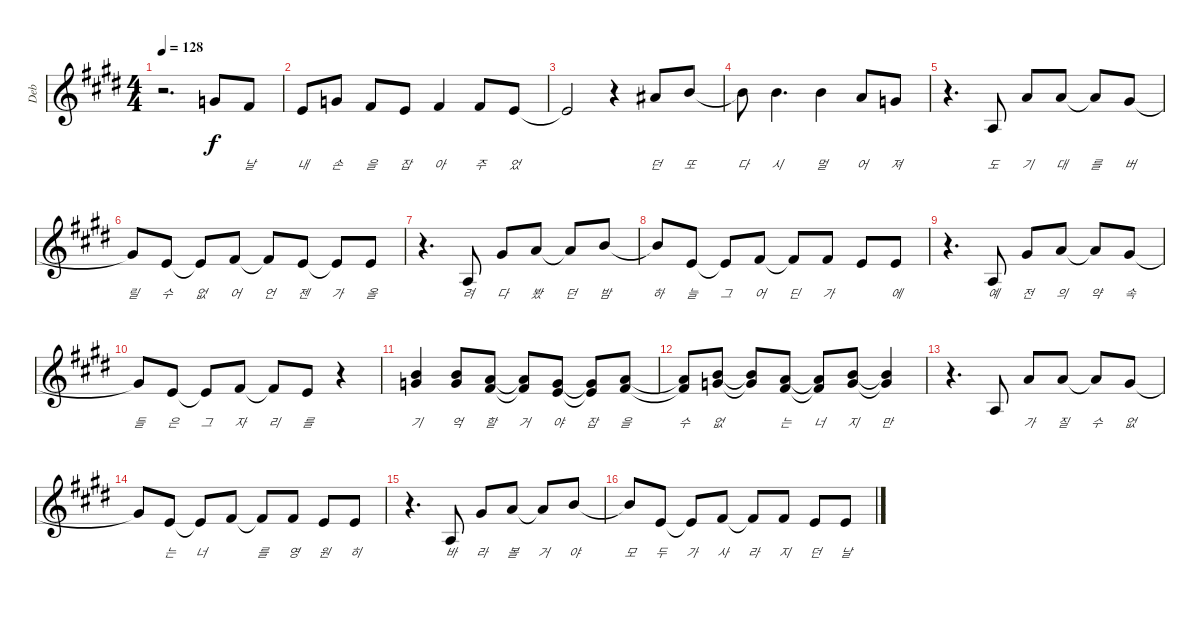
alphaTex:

\track ("Deb" "Deb") {instrument panflute}
\staff {score}
\tuning (E5 B4 G4 D4 A3 E3) {hide}
\ts (4 4)
\tempo 128
\clef g2
\ks c#minor
r.2{d dy f} 0.3.8{lyrics (0 "") lyrics (1 "") lyrics (2 "") lyrics (3 "") lyrics (4 "")} 4.4.8{lyrics (0 "날") lyrics (1 "") lyrics (2 "") lyrics (3 "") lyrics (4 "")} |
2.4.8{lyrics (0 "내") lyrics (1 "") lyrics (2 "") lyrics (3 "") lyrics (4 "")} 0.3.8{lyrics (0 "손") lyrics (1 "") lyrics (2 "") lyrics (3 "") lyrics (4 "")} 4.4.8{lyrics (0 "을") lyrics (1 "") lyrics (2 "") lyrics (3 "") lyrics (4 "")} 2.4.8{lyrics (0 "잡") lyrics (1 "") lyrics (2 "") lyrics (3 "") lyrics (4 "")} 4.4.4{lyrics (0 "아") lyrics (1 "") lyrics (2 "") lyrics (3 "") lyrics (4 "")} 4.4.8{lyrics (0 "주") lyrics (1 "") lyrics (2 "") lyrics (3 "") lyrics (4 "")} 2.4.8{lyrics (0 "었") lyrics (1 "") lyrics (2 "") lyrics (3 "") lyrics (4 "")} |
2.4{t}.2{lyrics (0 "") lyrics (1 "") lyrics (2 "") lyrics (3 "") lyrics (4 "")} r.4 3.3.8{lyrics (0 "던") lyrics (1 "") lyrics (2 "") lyrics (3 "") lyrics (4 "")} 0.2.8{lyrics (0 "또") lyrics (1 "") lyrics (2 "") lyrics (3 "") lyrics (4 "")} |
0.2{t}.8{lyrics (0 "다") lyrics (1 "") lyrics (2 "") lyrics (3 "") lyrics (4 "")} 0.2.4{d lyrics (0 "시") lyrics (1 "") lyrics (2 "") lyrics (3 "") lyrics (4 "")} 0.2.4{lyrics (0 "멀") lyrics (1 "") lyrics (2 "") lyrics (3 "") lyrics (4 "")} 2.3.8{lyrics (0 "어") lyrics (1 "") lyrics (2 "") lyrics (3 "") lyrics (4 "")} 0.3.8{lyrics (0 "져") lyrics (1 "") lyrics (2 "") lyrics (3 "") lyrics (4 "")} |
r.4{d} 0.5.8{lyrics (0 "도") lyrics (1 "") lyrics (2 "") lyrics (3 "") lyrics (4 "")} 2.3.8{lyrics (0 "기") lyrics (1 "") lyrics (2 "") lyrics (3 "") lyrics (4 "")} 2.3.8{lyrics (0 "대") lyrics (1 "") lyrics (2 "") lyrics (3 "") lyrics (4 "")} 2.3{t}.8{lyrics (0 "를") lyrics (1 "") lyrics (2 "") lyrics (3 "") lyrics (4 "")} 1.3.8{lyrics (0 "버") lyrics (1 "") lyrics (2 "") lyrics (3 "") lyrics (4 "")} |
1.3{t}.8{lyrics (0 "릴") lyrics (1 "") lyrics (2 "") lyrics (3 "") lyrics (4 "")} 2.4.8{lyrics (0 "수") lyrics (1 "") lyrics (2 "") lyrics (3 "") lyrics (4 "")} 2.4{t}.8{lyrics (0 "없") lyrics (1 "") lyrics (2 "") lyrics (3 "") lyrics (4 "")} 4.4.8{lyrics (0 "어") lyrics (1 "") lyrics (2 "") lyrics (3 "") lyrics (4 "")} 4.4{t}.8{lyrics (0 "언") lyrics (1 "") lyrics (2 "") lyrics (3 "") lyrics (4 "")} 2.4.8{lyrics (0 "젠") lyrics (1 "") lyrics (2 "") lyrics (3 "") lyrics (4 "")} 2.4{t}.8{lyrics (0 "가") lyrics (1 "") lyrics (2 "") lyrics (3 "") lyrics (4 "")} 2.4.8{lyrics (0 "올") lyrics (1 "") lyrics (2 "") lyrics (3 "") lyrics (4 "")} |
r.4{d} 0.5.8{lyrics (0 "려") lyrics (1 "") lyrics (2 "") lyrics (3 "") lyrics (4 "")} 1.3.8{lyrics (0 "다") lyrics (1 "") lyrics (2 "") lyrics (3 "") lyrics (4 "")} 2.3.8{lyrics (0 "봤") lyrics (1 "") lyrics (2 "") lyrics (3 "") lyrics (4 "")} 2.3{t}.8{lyrics (0 "던") lyrics (1 "") lyrics (2 "") lyrics (3 "") lyrics (4 "")} 0.2.8{lyrics (0 "밤") lyrics (1 "") lyrics (2 "") lyrics (3 "") lyrics (4 "")} |
0.2{t}.8{lyrics (0 "하") lyrics (1 "") lyrics (2 "") lyrics (3 "") lyrics (4 "")} 2.4.8{lyrics (0 "늘") lyrics (1 "") lyrics (2 "") lyrics (3 "") lyrics (4 "")} 2.4{t}.8{lyrics (0 "그") lyrics (1 "") lyrics (2 "") lyrics (3 "") lyrics (4 "")} 4.4.8{lyrics (0 "어") lyrics (1 "") lyrics (2 "") lyrics (3 "") lyrics (4 "")} 4.4{t}.8{lyrics (0 "딘") lyrics (1 "") lyrics (2 "") lyrics (3 "") lyrics (4 "")} 4.4.8{lyrics (0 "가") lyrics (1 "") lyrics (2 "") lyrics (3 "") lyrics (4 "")} 2.4.8{lyrics (0 "") lyrics (1 "") lyrics (2 "") lyrics (3 "") lyrics (4 "")} 2.4.8{lyrics (0 "에") lyrics (1 "") lyrics (2 "") lyrics (3 "") lyrics (4 "")} |
r.4{d} 0.5.8{lyrics (0 "예") lyrics (1 "") lyrics (2 "") lyrics (3 "") lyrics (4 "")} 1.3.8{lyrics (0 "전") lyrics (1 "") lyrics (2 "") lyrics (3 "") lyrics (4 "")} 2.3.8{lyrics (0 "의") lyrics (1 "") lyrics (2 "") lyrics (3 "") lyrics (4 "")} 2.3{t}.8{lyrics (0 "약") lyrics (1 "") lyrics (2 "") lyrics (3 "") lyrics (4 "")} 1.3.8{lyrics (0 "속") lyrics (1 "") lyrics (2 "") lyrics (3 "") lyrics (4 "")} |
1.3{t}.8{lyrics (0 "들") lyrics (1 "") lyrics (2 "") lyrics (3 "") lyrics (4 "")} 2.4.8{lyrics (0 "은") lyrics (1 "") lyrics (2 "") lyrics (3 "") lyrics (4 "")} 2.4{t}.8{lyrics (0 "그") lyrics (1 "") lyrics (2 "") lyrics (3 "") lyrics (4 "")} 4.4.8{lyrics (0 "자") lyrics (1 "") lyrics (2 "") lyrics (3 "") lyrics (4 "")} 4.4{t}.8{lyrics (0 "리") lyrics (1 "") lyrics (2 "") lyrics (3 "") lyrics (4 "")} 2.4.8{lyrics (0 "를") lyrics (1 "") lyrics (2 "") lyrics (3 "") lyrics (4 "")} r.4 |
(0.2 0.3).4{lyrics (0 "기") lyrics (1 "") lyrics (2 "") lyrics (3 "") lyrics (4 "")} (0.2 0.3).8{lyrics (0 "억") lyrics (1 "") lyrics (2 "") lyrics (3 "") lyrics (4 "")} (2.3 4.4).8{lyrics (0 "할") lyrics (1 "") lyrics (2 "") lyrics (3 "") lyrics (4 "")} (2.3{t} 4.4{t}).8{lyrics (0 "거") lyrics (1 "") lyrics (2 "") lyrics (3 "") lyrics (4 "")} (0.3 2.4).8{lyrics (0 "야") lyrics (1 "") lyrics (2 "") lyrics (3 "") lyrics (4 "")} (0.3{t} 2.4{t}).8{lyrics (0 "잡") lyrics (1 "") lyrics (2 "") lyrics (3 "") lyrics (4 "")} (2.3 4.4).8{lyrics (0 "을") lyrics (1 "") lyrics (2 "") lyrics (3 "") lyrics (4 "")} |
(2.3{t} 4.4{t}).8{lyrics (0 "수") lyrics (1 "") lyrics (2 "") lyrics (3 "") lyrics (4 "")} (0.2 0.3).8{lyrics (0 "없") lyrics (1 "") lyrics (2 "") lyrics (3 "") lyrics (4 "")} (0.2{t} 0.3{t}).8{lyrics (0 "") lyrics (1 "") lyrics (2 "") lyrics (3 "") lyrics (4 "")} (4.4 12.5).8{lyrics (0 "는") lyrics (1 "") lyrics (2 "") lyrics (3 "") lyrics (4 "")} (4.4{t} 12.5{t}).8{lyrics (0 "너") lyrics (1 "") lyrics (2 "") lyrics (3 "") lyrics (4 "")} (0.2 0.3).8{lyrics (0 "지") lyrics (1 "") lyrics (2 "") lyrics (3 "") lyrics (4 "")} (0.2{t} 0.3{t}).4{lyrics (0 "만") lyrics (1 "") lyrics (2 "") lyrics (3 "") lyrics (4 "")} |
r.4{d} 0.5.8{lyrics (0 "") lyrics (1 "") lyrics (2 "") lyrics (3 "") lyrics (4 "")} 2.3.8{lyrics (0 "가") lyrics (1 "") lyrics (2 "") lyrics (3 "") lyrics (4 "")} 2.3.8{lyrics (0 "질") lyrics (1 "") lyrics (2 "") lyrics (3 "") lyrics (4 "")} 2.3{t}.8{lyrics (0 "수") lyrics (1 "") lyrics (2 "") lyrics (3 "") lyrics (4 "")} 1.3.8{lyrics (0 "없") lyrics (1 "") lyrics (2 "") lyrics (3 "") lyrics (4 "")} |
1.3{t}.8{lyrics (0 "") lyrics (1 "") lyrics (2 "") lyrics (3 "") lyrics (4 "")} 2.4.8{lyrics (0 "는") lyrics (1 "") lyrics (2 "") lyrics (3 "") lyrics (4 "")} 2.4{t}.8{lyrics (0 "너") lyrics (1 "") lyrics (2 "") lyrics (3 "") lyrics (4 "")} 4.4.8{lyrics (0 "") lyrics (1 "") lyrics (2 "") lyrics (3 "") lyrics (4 "")} 4.4{t}.8{lyrics (0 "를") lyrics (1 "") lyrics (2 "") lyrics (3 "") lyrics (4 "")} 4.4.8{lyrics (0 "영") lyrics (1 "") lyrics (2 "") lyrics (3 "") lyrics (4 "")} 2.4.8{lyrics (0 "원") lyrics (1 "") lyrics (2 "") lyrics (3 "") lyrics (4 "")} 2.4.8{lyrics (0 "히") lyrics (1 "") lyrics (2 "") lyrics (3 "") lyrics (4 "")} |
r.4{d} 0.5.8{lyrics (0 "바") lyrics (1 "") lyrics (2 "") lyrics (3 "") lyrics (4 "")} 1.3.8{lyrics (0 "라") lyrics (1 "") lyrics (2 "") lyrics (3 "") lyrics (4 "")} 2.3.8{lyrics (0 "볼") lyrics (1 "") lyrics (2 "") lyrics (3 "") lyrics (4 "")} 2.3{t}.8{lyrics (0 "거") lyrics (1 "") lyrics (2 "") lyrics (3 "") lyrics (4 "")} 0.2.8{lyrics (0 "야") lyrics (1 "") lyrics (2 "") lyrics (3 "") lyrics (4 "")} |
0.2{t}.8{lyrics (0 "모") lyrics (1 "") lyrics (2 "") lyrics (3 "") lyrics (4 "")} 2.4.8{lyrics (0 "두") lyrics (1 "") lyrics (2 "") lyrics (3 "") lyrics (4 "")} 2.4{t}.8{lyrics (0 "가") lyrics (1 "") lyrics (2 "") lyrics (3 "") lyrics (4 "")} 4.4.8{lyrics (0 "사") lyrics (1 "") lyrics (2 "") lyrics (3 "") lyrics (4 "")} 4.4{t}.8{lyrics (0 "라") lyrics (1 "") lyrics (2 "") lyrics (3 "") lyrics (4 "")} 4.4.8{lyrics (0 "지") lyrics (1 "") lyrics (2 "") lyrics (3 "") lyrics (4 "")} 2.4.8{lyrics (0 "던") lyrics (1 "") lyrics (2 "") lyrics (3 "") lyrics (4 "")} 2.4.8{lyrics (0 "날") lyrics (1 "") lyrics (2 "") lyrics (3 "") lyrics (4 "")}
